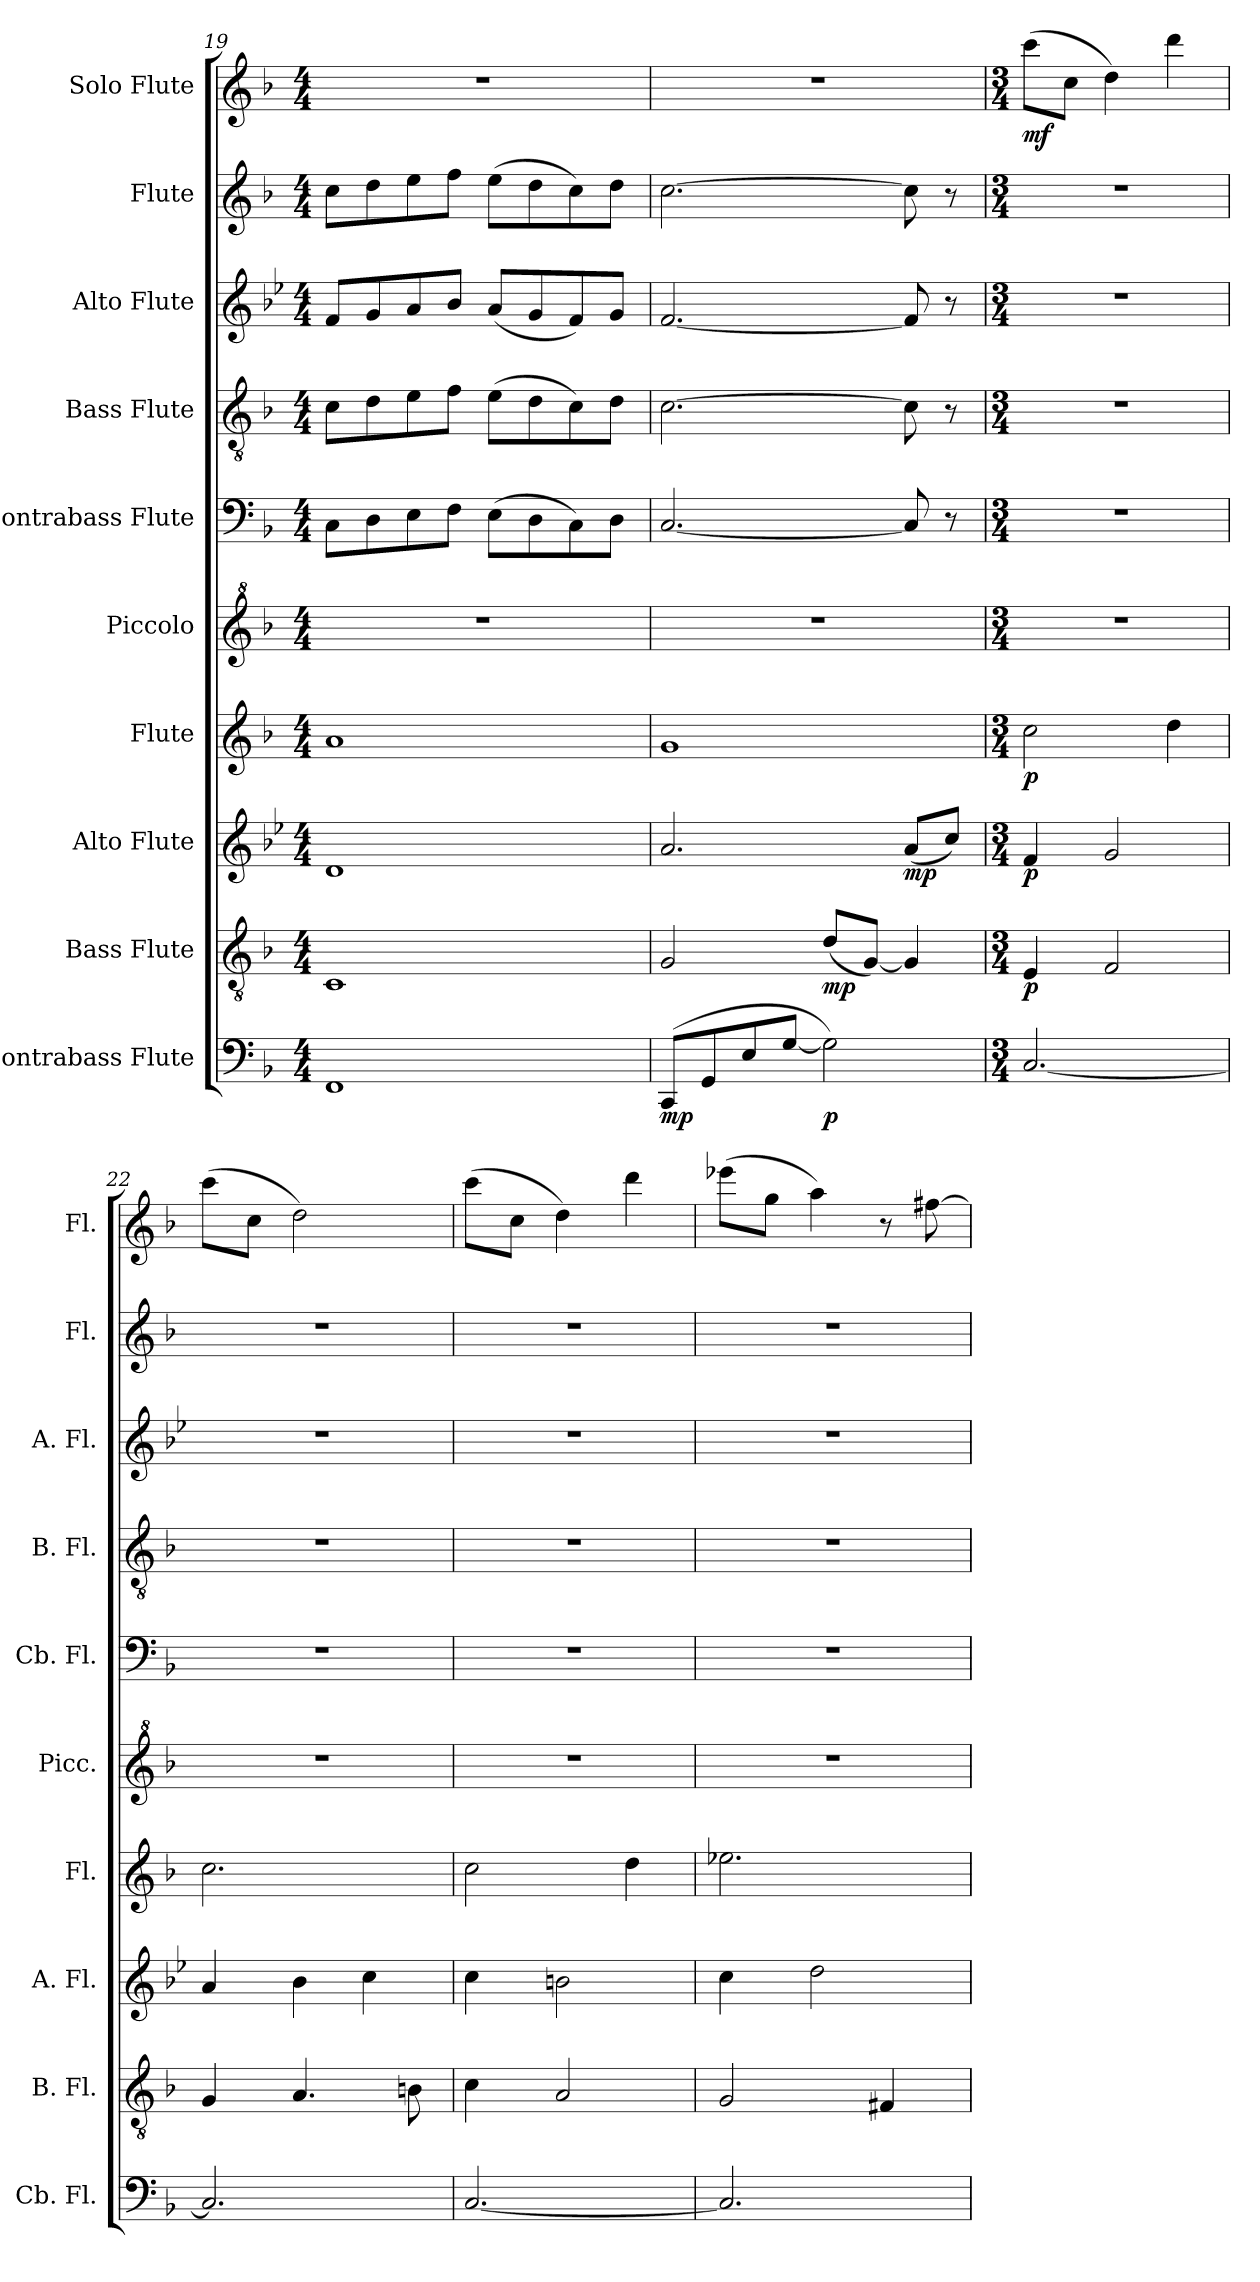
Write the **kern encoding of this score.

**kern	**dynam	**kern	**dynam	**kern	**dynam	**kern	**dynam	**kern	**kern	**kern	**kern	**kern	**kern	**dynam
*part10	*part10	*part9	*part9	*part8	*part8	*part7	*part7	*part6	*part5	*part4	*part3	*part2	*part1	*part1
*staff10	*staff10	*staff9	*staff9	*staff8	*staff8	*staff7	*staff7	*staff6	*staff5	*staff4	*staff3	*staff2	*staff1	*staff1
*I"Contrabass Flute	*	*I"Bass Flute	*	*I"Alto Flute	*	*I"Flute	*	*I"Piccolo	*I"Contrabass Flute	*I"Bass Flute	*I"Alto Flute	*I"Flute	*I"Solo Flute	*
*I'Cb. Fl.	*	*I'B. Fl.	*	*I'A. Fl.	*	*I'Fl.	*	*I'Picc.	*I'Cb. Fl.	*I'B. Fl.	*I'A. Fl.	*I'Fl.	*I'Fl.	*
!!LO:PB:g=z
*clefF4	*	*clefGv2	*	*clefG2	*	*clefG2	*	*clefG^2	*clefF4	*clefGv2	*clefG2	*clefG2	*clefG2	*
*	*	*	*	*ITrd3c5	*	*	*	*ITrd-7c-12	*	*	*ITrd3c5	*	*	*
*k[b-]	*	*k[b-]	*	*k[b-]	*	*k[b-]	*	*k[b-]	*k[b-]	*k[b-]	*k[b-]	*k[b-]	*k[b-]	*
*F:	*	*F:	*	*F:	*	*F:	*	*F:	*F:	*F:	*F:	*F:	*F:	*
*M4/4	*	*M4/4	*	*M4/4	*	*M4/4	*	*M4/4	*M4/4	*M4/4	*M4/4	*M4/4	*M4/4	*
=19	=19	=19	=19	=19	=19	=19	=19	=19	=19	=19	=19	=19	=19	=19
1FF	.	1C	.	1A	.	1a	.	1r	8C\L	8c\L	8c/L	8cc\L	1r	.
.	.	.	.	.	.	.	.	.	8D\	8d\	8d/	8dd\	.	.
.	.	.	.	.	.	.	.	.	8E\	8e\	8e/	8ee\	.	.
.	.	.	.	.	.	.	.	.	8F\J	8f\J	8f/J	8ff\J	.	.
.	.	.	.	.	.	.	.	.	(8E\L	(8e\L	(8e/L	(8ee\L	.	.
.	.	.	.	.	.	.	.	.	8D\	8d\	8d/	8dd\	.	.
.	.	.	.	.	.	.	.	.	8C\)	8c\)	8c/)	8cc\)	.	.
.	.	.	.	.	.	.	.	.	8D\J	8d\J	8d/J	8dd\J	.	.
=20	=20	=20	=20	=20	=20	=20	=20	=20	=20	=20	=20	=20	=20	=20
!	!LO:DY:b	!	!	!	!	!	!	!	!	!	!	!	!	!
(8CC/L	mp	2G/	.	2.e/	.	1g	.	1r	[2.C/	[2.c\	[2.c/	[2.cc\	1r	.
8GG/	.	.	.	.	.	.	.	.	.	.	.	.	.	.
8E/	.	.	.	.	.	.	.	.	.	.	.	.	.	.
[8G/J	.	.	.	.	.	.	.	.	.	.	.	.	.	.
!	!LO:DY:b	!	!LO:DY:b	!	!	!	!	!	!	!	!	!	!	!
2G\])	p	(8d/L	mp	.	.	.	.	.	.	.	.	.	.	.
.	.	[8G/J)	.	.	.	.	.	.	.	.	.	.	.	.
!	!	!	!	!	!LO:DY:b	!	!	!	!	!	!	!	!	!
.	.	4G/]	.	(8e/L	mp	.	.	.	8C/]	8c\]	8c/]	8cc\]	.	.
.	.	.	.	8g/J)	.	.	.	.	8r	8r	8r	8r	.	.
=21	=21	=21	=21	=21	=21	=21	=21	=21	=21	=21	=21	=21	=21	=21
*M3/4	*	*M3/4	*	*M3/4	*	*M3/4	*	*M3/4	*M3/4	*M3/4	*M3/4	*M3/4	*M3/4	*
!	!	!	!LO:DY:b	!	!LO:DY:b	!	!LO:DY:b	!	!	!	!	!	!	!LO:DY:b
[2.C/	.	4E/	p	4c/	p	2cc\	p	2.r	2.r	2.r	2.r	2.r	(8ccc\L	mf
.	.	.	.	.	.	.	.	.	.	.	.	.	8cc\J	.
.	.	2F/	.	2d/	.	.	.	.	.	.	.	.	4dd\)	.
.	.	.	.	.	.	4dd\	.	.	.	.	.	.	4ddd\	.
=22	=22	=22	=22	=22	=22	=22	=22	=22	=22	=22	=22	=22	=22	=22
2.C/]	.	4G/	.	4e/	.	2.cc\	.	2.r	2.r	2.r	2.r	2.r	(8ccc\L	.
.	.	.	.	.	.	.	.	.	.	.	.	.	8cc\J	.
.	.	4.A/	.	4f\	.	.	.	.	.	.	.	.	2dd\)	.
.	.	.	.	4g\	.	.	.	.	.	.	.	.	.	.
.	.	8Bn\	.	.	.	.	.	.	.	.	.	.	.	.
=23	=23	=23	=23	=23	=23	=23	=23	=23	=23	=23	=23	=23	=23	=23
[2.C/	.	4c\	.	4g\	.	2cc\	.	2.r	2.r	2.r	2.r	2.r	(8ccc\L	.
.	.	.	.	.	.	.	.	.	.	.	.	.	8cc\J	.
.	.	2A/	.	2f#X\	.	.	.	.	.	.	.	.	4dd\)	.
.	.	.	.	.	.	4dd\	.	.	.	.	.	.	4ddd\	.
!!LO:PB:g=z
=24	=24	=24	=24	=24	=24	=24	=24	=24	=24	=24	=24	=24	=24	=24
2.C/]	.	2G/	.	4g\	.	2.ee-X\	.	2.r	2.r	2.r	2.r	2.r	(8eee-X\L	.
.	.	.	.	.	.	.	.	.	.	.	.	.	8gg\J	.
.	.	.	.	2a\	.	.	.	.	.	.	.	.	4aa\)	.
.	.	4F#X/	.	.	.	.	.	.	.	.	.	.	8r	.
.	.	.	.	.	.	.	.	.	.	.	.	.	[8ff#X\	.
=	=	=	=	=	=	=	=	=	=	=	=	=	=	=
*-	*-	*-	*-	*-	*-	*-	*-	*-	*-	*-	*-	*-	*-	*-
